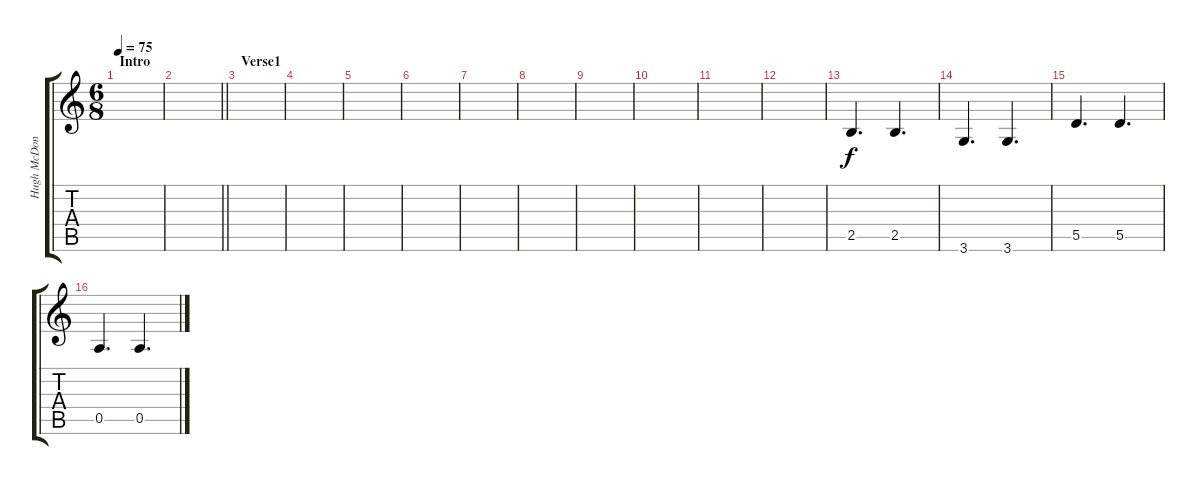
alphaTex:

\track ("Hugh McDonald" "Hugh McDon") {instrument electricbassfinger}
\staff {score tabs}
\tuning (E4 B3 G3 D3 A2 E2) {hide}
\ts (6 8)
\section ("" "Intro")
\tempo 75
\clef g2
\ks c
|
\barLineRight lightlight
|
\section ("" "Verse1")
|
|
|
|
|
|
|
|
|
|
2.5.4{d} 2.5.4{d} |
3.6.4{d} 3.6.4{d} |
5.5.4{d} 5.5.4{d} |
0.5.4{d} 0.5.4{d}
